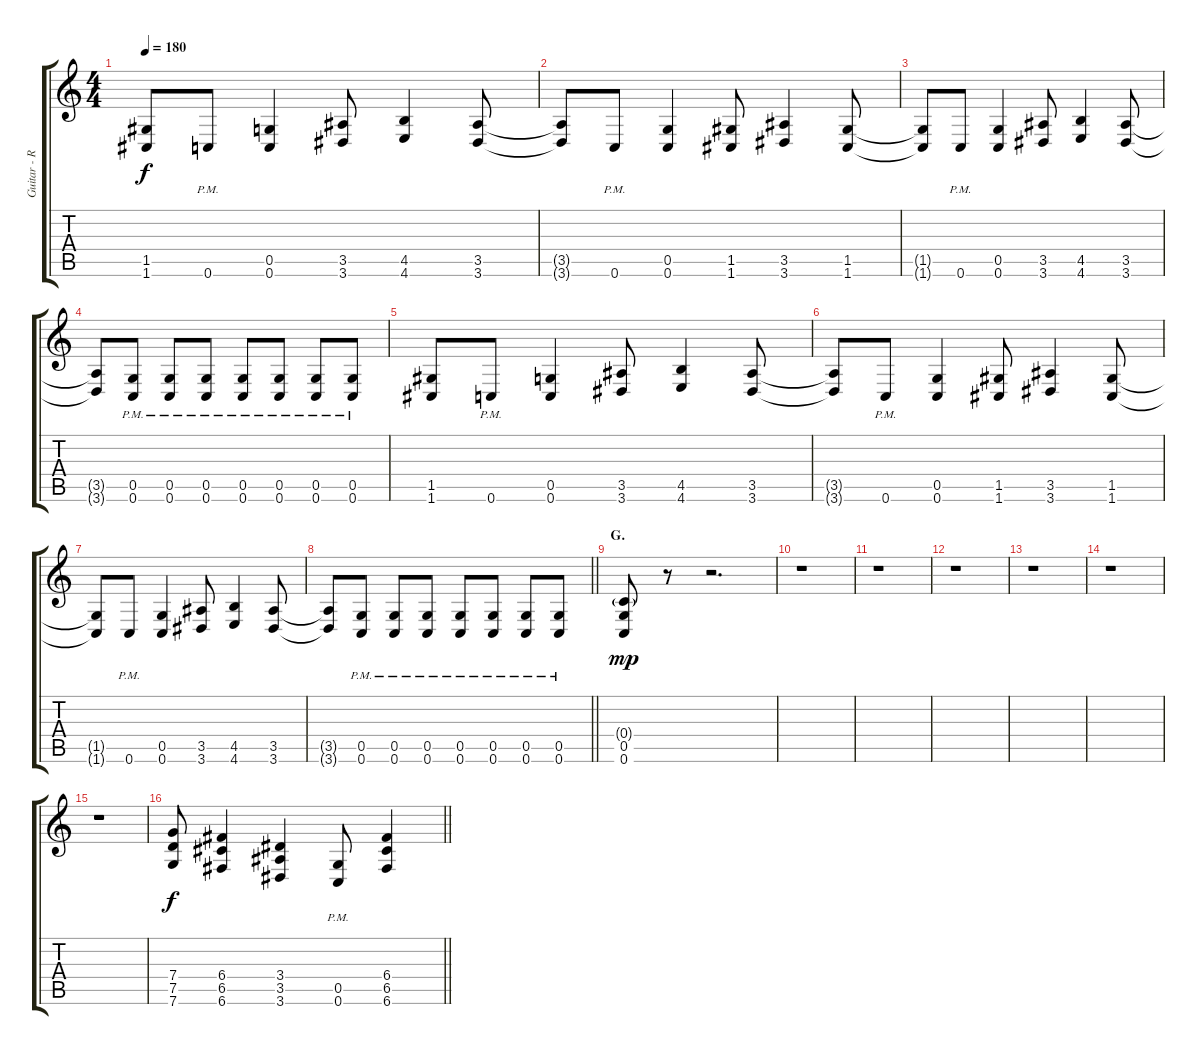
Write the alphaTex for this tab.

\track ("Guitar - Right" "Guitar - R") {instrument distortionguitar}
\staff {score tabs}
\tuning (D4 A3 F3 C3 G2 C2) {hide}
\ts (4 4)
\tempo 180
\clef g2
\ks c
(1.5 1.6).8{dy f} 0.6{pm}.8 (0.5 0.6).4 (3.5 3.6).8 (4.5 4.6).4 (3.5 3.6).8 |
(3.5{t} 3.6{t}).8 0.6{pm}.8 (0.5 0.6).4 (1.5 1.6).8 (3.5 3.6).4 (1.5 1.6).8 |
(1.5{t} 1.6{t}).8 0.6{pm}.8 (0.5 0.6).4 (3.5 3.6).8 (4.5 4.6).4 (3.5 3.6).8 |
(3.5{t} 3.6{t}).8 (0.5{pm} 0.6{pm}).8 (0.5{pm} 0.6{pm}).8 (0.5{pm} 0.6{pm}).8 (0.5{pm} 0.6{pm}).8 (0.5{pm} 0.6{pm}).8 (0.5{pm} 0.6{pm}).8 (0.5{pm} 0.6{pm}).8 |
(1.5 1.6).8 0.6{pm}.8 (0.5 0.6).4 (3.5 3.6).8 (4.5 4.6).4 (3.5 3.6).8 |
(3.5{t} 3.6{t}).8 0.6{pm}.8 (0.5 0.6).4 (1.5 1.6).8 (3.5 3.6).4 (1.5 1.6).8 |
(1.5{t} 1.6{t}).8 0.6{pm}.8 (0.5 0.6).4 (3.5 3.6).8 (4.5 4.6).4 (3.5 3.6).8 |
\barLineRight lightlight
(3.5{t} 3.6{t}).8 (0.5{pm} 0.6{pm}).8 (0.5{pm} 0.6{pm}).8 (0.5{pm} 0.6{pm}).8 (0.5{pm} 0.6{pm}).8 (0.5{pm} 0.6{pm}).8 (0.5{pm} 0.6{pm}).8 (0.5{pm} 0.6{pm}).8 |
\section ("" "G.")
(0.4{g} 0.5 0.6).8{dy mp} r.8 r.2{d} |
r.1 |
r.1 |
r.1 |
r.1 |
r.1 |
r.1 |
\barLineRight lightlight
(7.4 7.5 7.6).8{dy f} (6.4 6.5 6.6).4 (3.4 3.5 3.6).4 (0.5{pm} 0.6{pm}).8 (6.4 6.5 6.6).4
